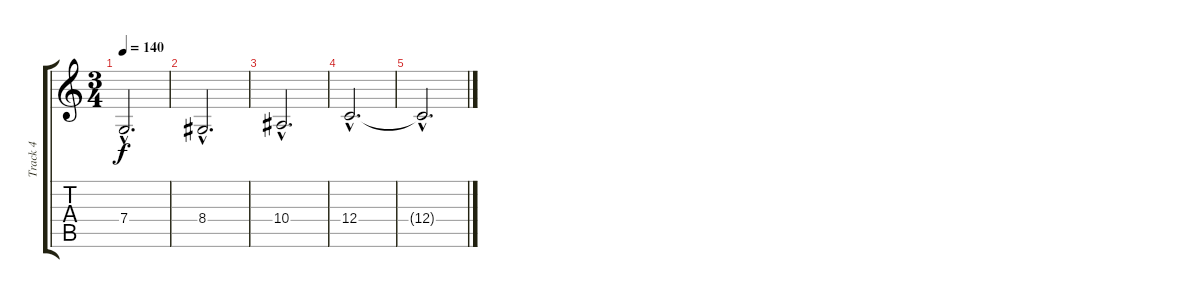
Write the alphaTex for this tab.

\track ("Track 4" "Track 4") {instrument stringensemble1}
\staff {score tabs}
\tuning (D4 A3 F3 C3 G2 C2) {hide}
\ts (3 4)
\tempo 140
\clef g2
\ks c
7.4{hac}.2{d dy f} |
8.4{hac}.2{d} |
10.4{hac}.2{d volume 16} |
12.4{hac}.2{d} |
12.4{hac t}.2{d}
